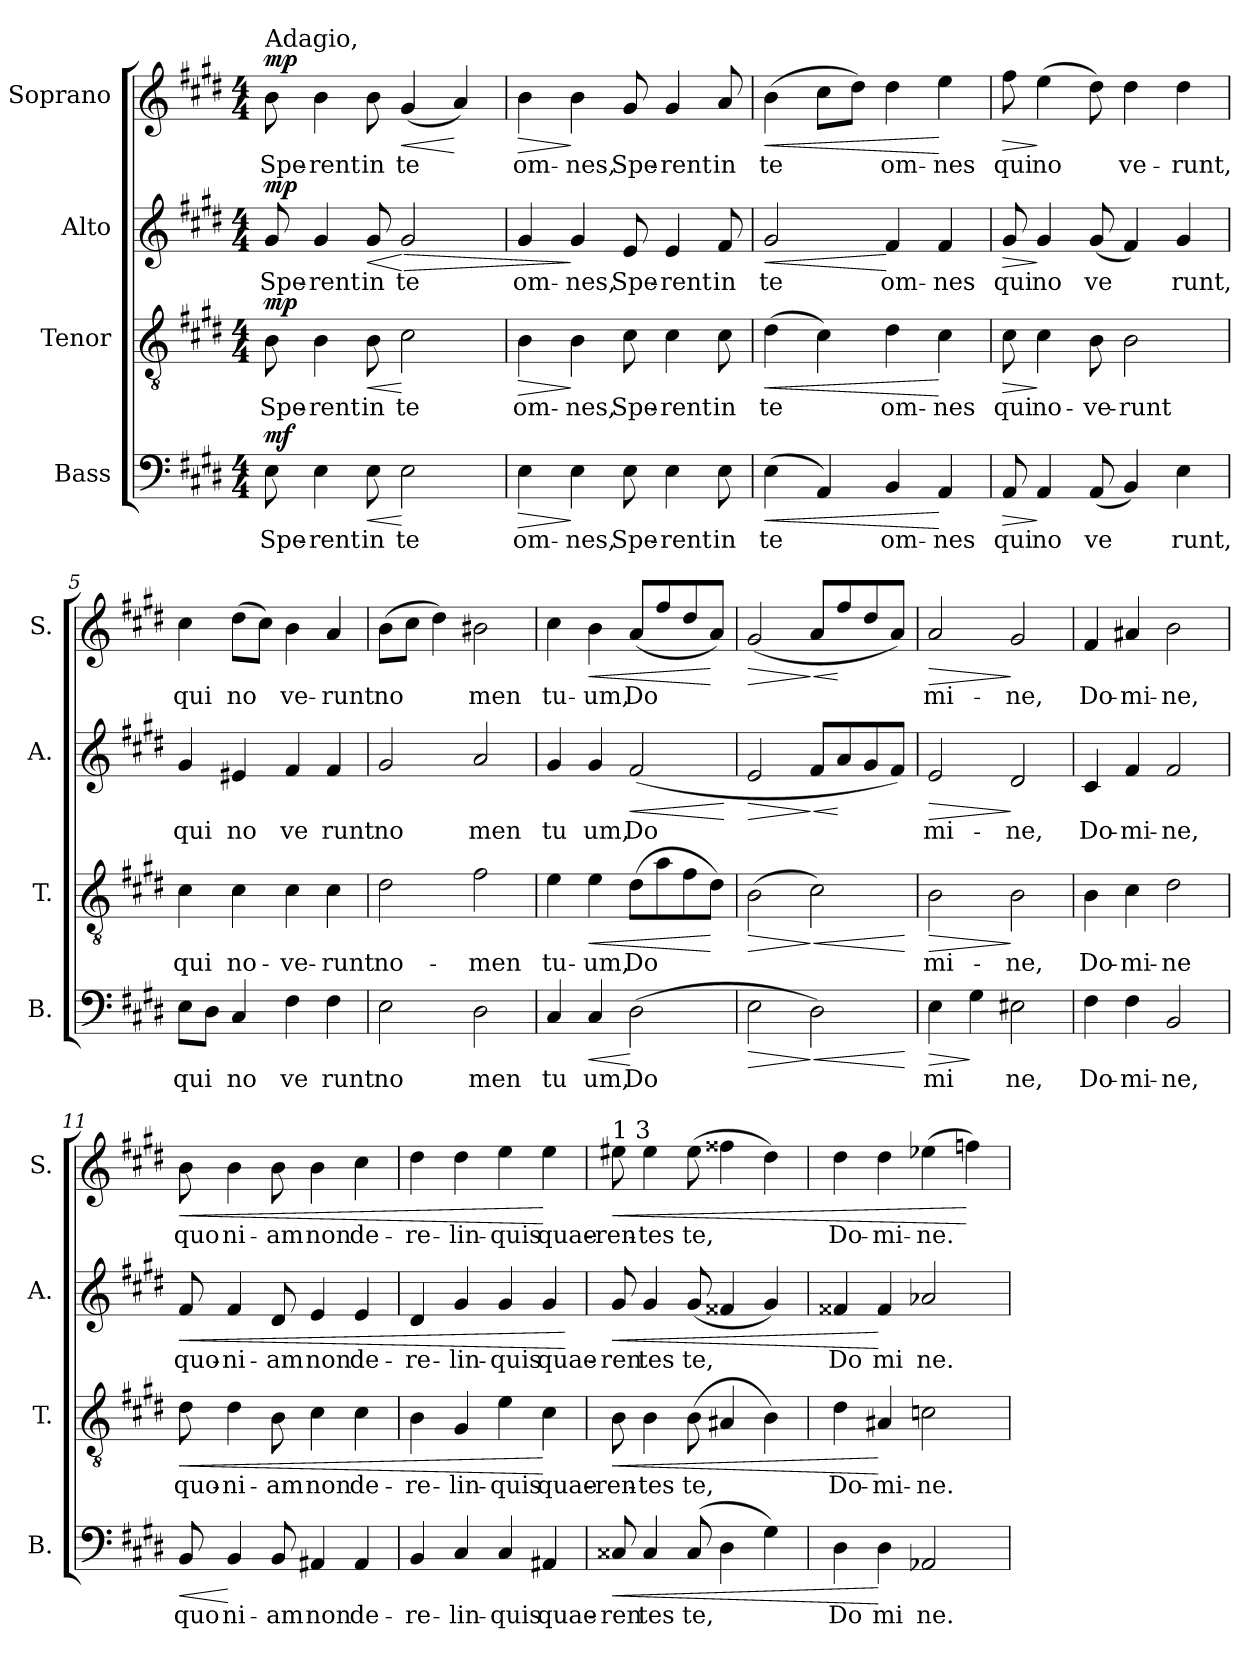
**kern	**text	**dynam	**kern	**text	**dynam	**kern	**text	**dynam	**kern	**text	**dynam
*part4	*part4	*part4	*part3	*part3	*part3	*part2	*part2	*part2	*part1	*part1	*part1
*staff4	*staff4	*staff4	*staff3	*staff3	*staff3	*staff2	*staff2	*staff2	*staff1	*staff1	*staff1
*I"Bass	*	*	*I"Tenor	*	*	*I"Alto	*	*	*I"Soprano	*	*
*I'B.	*	*	*I'T.	*	*	*I'A.	*	*	*I'S.	*	*
!!LO:PB:g=z
*stria5	*	*	*stria5	*	*	*stria5	*	*	*stria5	*	*
*clefF4	*	*	*clefGv2	*	*	*clefG2	*	*	*clefG2	*	*
*k[f#c#g#d#]	*	*	*k[f#c#g#d#]	*	*	*k[f#c#g#d#]	*	*	*k[f#c#g#d#]	*	*
*E:	*	*	*E:	*	*	*E:	*	*	*E:	*	*
*M4/4	*	*	*M4/4	*	*	*M4/4	*	*	*M4/4	*	*
*MM72	*	*	*MM72	*	*	*MM72	*	*	*MM72	*	*
=1	=1	=1	=1	=1	=1	=1	=1	=1	=1	=1	=1
!	!	!	!	!	!	!	!	!	!LO:TX:a:t=Adagio,	!	!
!	!LO:LY:b:cj	!LO:DY:a	!	!LO:LY:b:cj	!LO:DY:a	!	!LO:LY:b:cj	!LO:DY:a	!	!LO:LY:b:cj	!LO:DY:a
8E\	Spe-	mf	8B\	Spe-	mp	8g#/	Spe-	mp	8b\	Spe-	mp
!	!LO:LY:b:cj	!	!	!LO:LY:b:cj	!	!	!LO:LY:b:cj	!	!	!LO:LY:b:cj	!
4E\	-rent	.	4B\	-rent	.	4g#/	-rent	.	4b\	-rent	.
!	!LO:LY:b:cj	!LO:HP:b	!	!LO:LY:b:cj	!LO:HP:b	!	!LO:LY:b:cj	!LO:HP:b	!	!LO:LY:b:cj	!
8E\	in	<	8B\	in	<	8g#/	in	<	8b\	in	.
!	!LO:LY:b:cj	!	!	!LO:LY:b:cj	!	!	!LO:LY:b:cj	!LO:HP:n=1:b	!	!LO:LY:b:cj	!LO:HP:b
2E\	te	[	2c#\	te	[	2g#/	te	[ >	(>4g#/	te	<
!	!	!	!	!	!	!	!	!	!	!LO:LY:b:cj	!
.	.	.	.	.	.	.	.	.	4a/)	.	[
=2	=2	=2	=2	=2	=2	=2	=2	=2	=2	=2	=2
!	!LO:LY:b:cj	!LO:HP:b	!	!LO:LY:b:cj	!LO:HP:b	!	!LO:LY:b:cj	!	!	!LO:LY:b:cj	!LO:HP:b
4E\	om-	>	4B\	om-	>	4g#/	om-	.	4b\	om-	>
!	!LO:LY:b:cj	!	!	!LO:LY:b:cj	!	!	!LO:LY:b:cj	!	!	!LO:LY:b:cj	!
4E\	-nes,	]	4B\	-nes,	]	4g#/	-nes,	]	4b\	-nes,	]
!	!LO:LY:b:cj	!	!	!LO:LY:b:cj	!	!	!LO:LY:b:cj	!	!	!LO:LY:b:cj	!
8E\	Spe-	.	8c#\	Spe-	.	8e/	Spe-	.	8g#/	Spe-	.
!	!LO:LY:b:cj	!	!	!LO:LY:b:cj	!	!	!LO:LY:b:cj	!	!	!LO:LY:b:cj	!
4E\	-rent	.	4c#\	-rent	.	4e/	-rent	.	4g#/	-rent	.
!	!LO:LY:b:cj	!	!	!LO:LY:b:cj	!	!	!LO:LY:b:cj	!	!	!LO:LY:b:cj	!
8E\	in	.	8c#\	in	.	8f#/	in	.	8a/	in	.
=3	=3	=3	=3	=3	=3	=3	=3	=3	=3	=3	=3
!	!LO:LY:b:cj	!LO:HP:b	!	!LO:LY:b:cj	!LO:HP:b	!	!LO:LY:b:cj	!LO:HP:b	!	!LO:LY:b:cj	!LO:HP:b
(>4E\	te	<	(>4d#\	te	<	2g#/	te	<	(>4b\	te	<
!	!LO:LY:b:cj	!	!	!LO:LY:b:cj	!	!	!	!	!	!LO:LY:b:cj	!
4AA/)	.	.	4c#\)	.	.	.	.	.	8cc#\L	.	.
!	!	!	!	!	!	!	!	!	!	!LO:LY:b:cj	!
.	.	.	.	.	.	.	.	.	8dd#\J)	.	.
!	!LO:LY:b:cj	!	!	!LO:LY:b:cj	!	!	!LO:LY:b:cj	!	!	!LO:LY:b:cj	!
4BB/	om-	.	4d#\	om-	.	4f#/	om-	[	4dd#\	om-	.
!	!LO:LY:b:cj	!	!	!LO:LY:b:cj	!	!	!LO:LY:b:cj	!	!	!LO:LY:b:cj	!
4AA/	-nes	[	4c#\	-nes	[	4f#/	-nes	.	4ee\	-nes	[
!!LO:PB:g=z
=4	=4	=4	=4	=4	=4	=4	=4	=4	=4	=4	=4
!	!LO:LY:b:cj	!LO:HP:b	!	!LO:LY:b:cj	!LO:HP:b	!	!LO:LY:b:cj	!LO:HP:b	!	!LO:LY:b:cj	!LO:HP:b
8AA/	qui	>	8c#\	qui	>	8g#/	qui	>	8ff#\	qui	>
!	!LO:LY:b:cj	!	!	!LO:LY:b:cj	!	!	!LO:LY:b:cj	!	!	!LO:LY:b:cj	!
4AA/	no	]	4c#\	no-	]	4g#/	no	]	(>4ee\	no-	]
!	!LO:LY:b:cj	!	!	!LO:LY:b:cj	!	!	!LO:LY:b:cj	!	!	!LO:LY:b:cj	!
(>8AA/	ve-	.	8B\	-ve-	.	(>8g#/	ve-	.	8dd#\)	--	.
!	!LO:LY:b:cj	!	!	!LO:LY:b:cj	!	!	!LO:LY:b:cj	!	!	!LO:LY:b:cj	!
4BB/)	--	.	2B\	-runt	.	4f#/)	--	.	4dd#\	-ve-	.
!	!LO:LY:b:cj	!	!	!	!	!	!LO:LY:b:cj	!	!	!LO:LY:b:cj	!
4E\	-runt,	.	.	.	.	4g#/	-runt,	.	4dd#\	-runt,	.
=5	=5	=5	=5	=5	=5	=5	=5	=5	=5	=5	=5
!	!LO:LY:b:cj	!	!	!LO:LY:b:cj	!	!	!LO:LY:b:cj	!	!	!LO:LY:b:cj	!
8E\L	qui	.	4c#\	qui	.	4g#/	qui	.	4cc#\	qui	.
!	!LO:LY:b:cj	!	!	!	!	!	!	!	!	!	!
8D#\J	.	.	.	.	.	.	.	.	.	.	.
!	!LO:LY:b:cj	!	!	!LO:LY:b:cj	!	!	!LO:LY:b:cj	!	!	!LO:LY:b:cj	!
4C#/	no	.	4c#\	no-	.	4e#X/	no	.	(>8dd#\L	no-	.
!	!	!	!	!	!	!	!	!	!	!LO:LY:b:cj	!
.	.	.	.	.	.	.	.	.	8cc#\J)	--	.
!	!LO:LY:b:cj	!	!	!LO:LY:b:cj	!	!	!LO:LY:b:cj	!	!	!LO:LY:b:cj	!
4F#\	ve	.	4c#\	-ve-	.	4f#/	ve	.	4b\	-ve-	.
!	!LO:LY:b:cj	!	!	!LO:LY:b:cj	!	!	!LO:LY:b:cj	!	!	!LO:LY:b:cj	!
4F#\	runt	.	4c#\	-runt	.	4f#/	runt	.	4a/	-runt	.
=6	=6	=6	=6	=6	=6	=6	=6	=6	=6	=6	=6
!	!LO:LY:b:cj	!	!	!LO:LY:b:cj	!	!	!LO:LY:b:cj	!	!	!LO:LY:b:cj	!
2E\	no	.	2d#\	no-	.	2g#/	no	.	(>8b\L	no-	.
!	!	!	!	!	!	!	!	!	!	!LO:LY:b:cj	!
.	.	.	.	.	.	.	.	.	8cc#\J	--	.
!	!	!	!	!	!	!	!	!	!	!LO:LY:b:cj	!
.	.	.	.	.	.	.	.	.	4dd#\)	--	.
!	!LO:LY:b:cj	!	!	!LO:LY:b:cj	!	!	!LO:LY:b:cj	!	!	!LO:LY:b:cj	!
2D#\	men	.	2f#\	-men	.	2a/	men	.	2b#X\	-men	.
=7	=7	=7	=7	=7	=7	=7	=7	=7	=7	=7	=7
!	!LO:LY:b:cj	!	!	!LO:LY:b:cj	!	!	!LO:LY:b:cj	!	!	!LO:LY:b:cj	!
4C#/	tu	.	4e\	tu-	.	4g#/	tu	.	4cc#\	tu-	.
!	!LO:LY:b:cj	!LO:HP:b	!	!LO:LY:b:cj	!LO:HP:b	!	!LO:LY:b:cj	!	!	!LO:LY:b:cj	!LO:HP:b
4C#/	um,	<	4e\	-um,	<	4g#/	um,	.	4b\	-um,	<
!	!LO:LY:b:cj	!	!	!LO:LY:b:cj	!	!	!LO:LY:b:cj	!LO:HP:b	!	!LO:LY:b:cj	!
(>2D#\	Do	[	(>8d#\L	Do-	.	(>2f#/	Do	<	(>8a/L	Do-	.
!	!	!	!	!LO:LY:b:cj	!	!	!	!	!	!LO:LY:b:cj	!
.	.	.	8a\	--	.	.	.	.	8ff#/	--	.
!	!	!	!	!LO:LY:b:cj	!	!	!	!	!	!LO:LY:b:cj	!
.	.	.	8f#\	--	.	.	.	.	8dd#/	--	.
!	!	!	!	!LO:LY:b:cj	!	!	!	!	!	!LO:LY:b:cj	!
.	.	.	8d#\J)	--	[	.	.	.	8a/J)	--	[
.	.	.	.	.	.	.	.	[	.	.	.
!!LO:PB:g=z
=8	=8	=8	=8	=8	=8	=8	=8	=8	=8	=8	=8
!	!LO:LY:b:cj	!LO:HP:b	!	!LO:LY:b:cj	!LO:HP:b	!	!LO:LY:b:cj	!LO:HP:b	!	!LO:LY:b:cj	!LO:HP:b
2E\	.	>	(>2B\	--	>	2e/	.	>	(>2g#/	--	>
!	!LO:LY:b:cj	!LO:HP:n=1:b	!	!LO:LY:b:cj	!LO:HP:n=1:b	!	!LO:LY:b:cj	!LO:HP:n=1:b	!	!LO:LY:b:cj	!LO:HP:n=1:b
2D#\)	.	] <	2c#\)	--	] <	8f#/L	.	] <	8a/L	--	] <
!	!	!	!	!	!	!	!LO:LY:b:cj	!	!	!LO:LY:b:cj	!
.	.	.	.	.	.	8a/	.	[	8ff#/	--	[
!	!	!	!	!	!	!	!LO:LY:b:cj	!	!	!LO:LY:b:cj	!
.	.	.	.	.	.	8g#/	.	.	8dd#/	--	.
!	!	!	!	!	!	!	!LO:LY:b:cj	!	!	!LO:LY:b:cj	!
.	.	.	.	.	.	8f#/J)	.	.	8a/J)	--	.
.	.	[	.	.	[	.	.	.	.	.	.
=9	=9	=9	=9	=9	=9	=9	=9	=9	=9	=9	=9
!	!LO:LY:b:cj	!LO:HP:b	!	!LO:LY:b:cj	!LO:HP:b	!	!LO:LY:b:cj	!LO:HP:b	!	!LO:LY:b:cj	!LO:HP:b
4E\	mi-	>	2B\	-mi-	>	2e/	mi-	>	2a/	-mi-	>
!	!LO:LY:b:cj	!	!	!	!	!	!	!	!	!	!
4G#\	--	]	.	.	.	.	.	.	.	.	.
!	!LO:LY:b:cj	!	!	!LO:LY:b:cj	!	!	!LO:LY:b:cj	!	!	!LO:LY:b:cj	!
2E#X\	-ne,	.	2B\	-ne,	]	2d#/	-ne,	]	2g#/	-ne,	]
=10	=10	=10	=10	=10	=10	=10	=10	=10	=10	=10	=10
!	!LO:LY:b:cj	!	!	!LO:LY:b:cj	!	!	!LO:LY:b:cj	!	!	!LO:LY:b:cj	!
4F#\	Do-	.	4B\	Do-	.	4c#/	Do-	.	4f#/	Do-	.
!	!LO:LY:b:cj	!	!	!LO:LY:b:cj	!	!	!LO:LY:b:cj	!	!	!LO:LY:b:cj	!
4F#\	-mi-	.	4c#\	-mi-	.	4f#/	-mi-	.	4a#X/	-mi-	.
!	!LO:LY:b:cj	!	!	!LO:LY:b:cj	!	!	!LO:LY:b:cj	!	!	!LO:LY:b:cj	!
2BB/	-ne,	.	2d#\	-ne	.	2f#/	-ne,	.	2b\	-ne,	.
=11	=11	=11	=11	=11	=11	=11	=11	=11	=11	=11	=11
!	!LO:LY:b:cj	!LO:HP:b	!	!LO:LY:b:cj	!LO:HP:b	!	!LO:LY:b:cj	!LO:HP:b	!	!LO:LY:b:cj	!LO:HP:b
8BB/	quo	<	8d#\	quo-	<	8f#/	quo-	<	8b\	quo	<
!	!LO:LY:b:cj	!	!	!LO:LY:b:cj	!	!	!LO:LY:b:cj	!	!	!LO:LY:b:cj	!
4BB/	ni-	[	4d#\	-ni-	.	4f#/	-ni-	.	4b\	ni-	.
!	!LO:LY:b:cj	!	!	!LO:LY:b:cj	!	!	!LO:LY:b:cj	!	!	!LO:LY:b:cj	!
8BB/	-am	.	8B\	-am	.	8d#/	-am	.	8b\	-am	.
!	!LO:LY:b:cj	!	!	!LO:LY:b:cj	!	!	!LO:LY:b:cj	!	!	!LO:LY:b:cj	!
4AA#X/	non	.	4c#\	non	.	4e/	non	.	4b\	non	.
!	!LO:LY:b:cj	!	!	!LO:LY:b:cj	!	!	!LO:LY:b:cj	!	!	!LO:LY:b:cj	!
4AA#/	de-	.	4c#\	de-	.	4e/	de-	.	4cc#\	de-	.
=12	=12	=12	=12	=12	=12	=12	=12	=12	=12	=12	=12
!	!LO:LY:b:cj	!	!	!LO:LY:b:cj	!	!	!LO:LY:b:cj	!	!	!LO:LY:b:cj	!
4BB/	-re-	.	4B\	-re-	.	4d#/	-re-	.	4dd#\	-re-	.
!	!LO:LY:b:cj	!	!	!LO:LY:b:cj	!	!	!LO:LY:b:cj	!	!	!LO:LY:b:cj	!
4C#/	-lin-	.	4G#/	-lin-	.	4g#/	-lin-	.	4dd#\	-lin-	.
!	!LO:LY:b:cj	!	!	!LO:LY:b:cj	!	!	!LO:LY:b:cj	!	!	!LO:LY:b:cj	!
4C#/	-quis	.	4e\	-quis	.	4g#/	-quis	.	4ee\	-quis	.
!	!LO:LY:b:cj	!	!	!LO:LY:b:cj	!	!	!LO:LY:b:cj	!	!	!LO:LY:b:cj	!
4AA#X/	quae-	.	4c#\	quae-	[	4g#/	quae-	.	4ee\	quae-	[
.	.	.	.	.	.	.	.	[	.	.	.
!!LO:LB:g=z
=13	=13	=13	=13	=13	=13	=13	=13	=13	=13	=13	=13
!	!	!	!	!	!	!	!	!	!LO:TX:a:t=1 3	!	!
!	!LO:LY:b:cj	!LO:HP:b	!	!LO:LY:b:cj	!LO:HP:b	!	!LO:LY:b:cj	!LO:HP:b	!	!LO:LY:b:cj	!LO:HP:b
8C##X/	-ren	<	8B\	-ren-	<	8g#/	-ren	<	8ee#X\	-ren-	<
!	!LO:LY:b:cj	!	!	!LO:LY:b:cj	!	!	!LO:LY:b:cj	!	!	!LO:LY:b:cj	!
4C##/	tes	.	4B\	-tes	.	4g#/	tes	.	4ee#\	-tes	.
!	!LO:LY:b:cj	!	!	!LO:LY:b:cj	!	!	!LO:LY:b:cj	!	!	!LO:LY:b:cj	!
(>8C##/	te,	.	(>8B\	te,	.	(>8g#/	te,	.	(>8ee#\	te,	.
!	!LO:LY:b:cj	!	!	!LO:LY:b:cj	!	!	!LO:LY:b:cj	!	!	!LO:LY:b:cj	!
4D#\	.	.	4A#X/	.	.	4f##X/	.	.	4ff##X\	.	.
!	!LO:LY:b:cj	!	!	!LO:LY:b:cj	!	!	!LO:LY:b:cj	!	!	!LO:LY:b:cj	!
4G#\)	.	.	4B\)	.	.	4g#/)	.	.	4dd#\)	.	.
=14	=14	=14	=14	=14	=14	=14	=14	=14	=14	=14	=14
!	!LO:LY:b:cj	!	!	!LO:LY:b:cj	!	!	!LO:LY:b:cj	!	!	!LO:LY:b:cj	!
4D#\	Do	.	4d#\	Do-	.	4f##X/	Do	.	4dd#\	Do-	.
!	!LO:LY:b:cj	!	!	!LO:LY:b:cj	!	!	!LO:LY:b:cj	!	!	!LO:LY:b:cj	!
4D#\	mi	[	4A#X/	-mi-	[	4f##/	mi	[	4dd#\	-mi-	.
!	!LO:LY:b:cj	!	!	!LO:LY:b:cj	!	!	!LO:LY:b:cj	!	!	!LO:LY:b:cj	!
2AA-X/	ne.	.	2cn\	-ne.	.	2a-X/	ne.	.	(>4ee-X\	-ne.	.
!	!	!	!	!	!	!	!	!	!	!LO:LY:b:cj	!
.	.	.	.	.	.	.	.	.	4ffn\)	.	[
=	=	=	=	=	=	=	=	=	=	=	=
*-	*-	*-	*-	*-	*-	*-	*-	*-	*-	*-	*-
